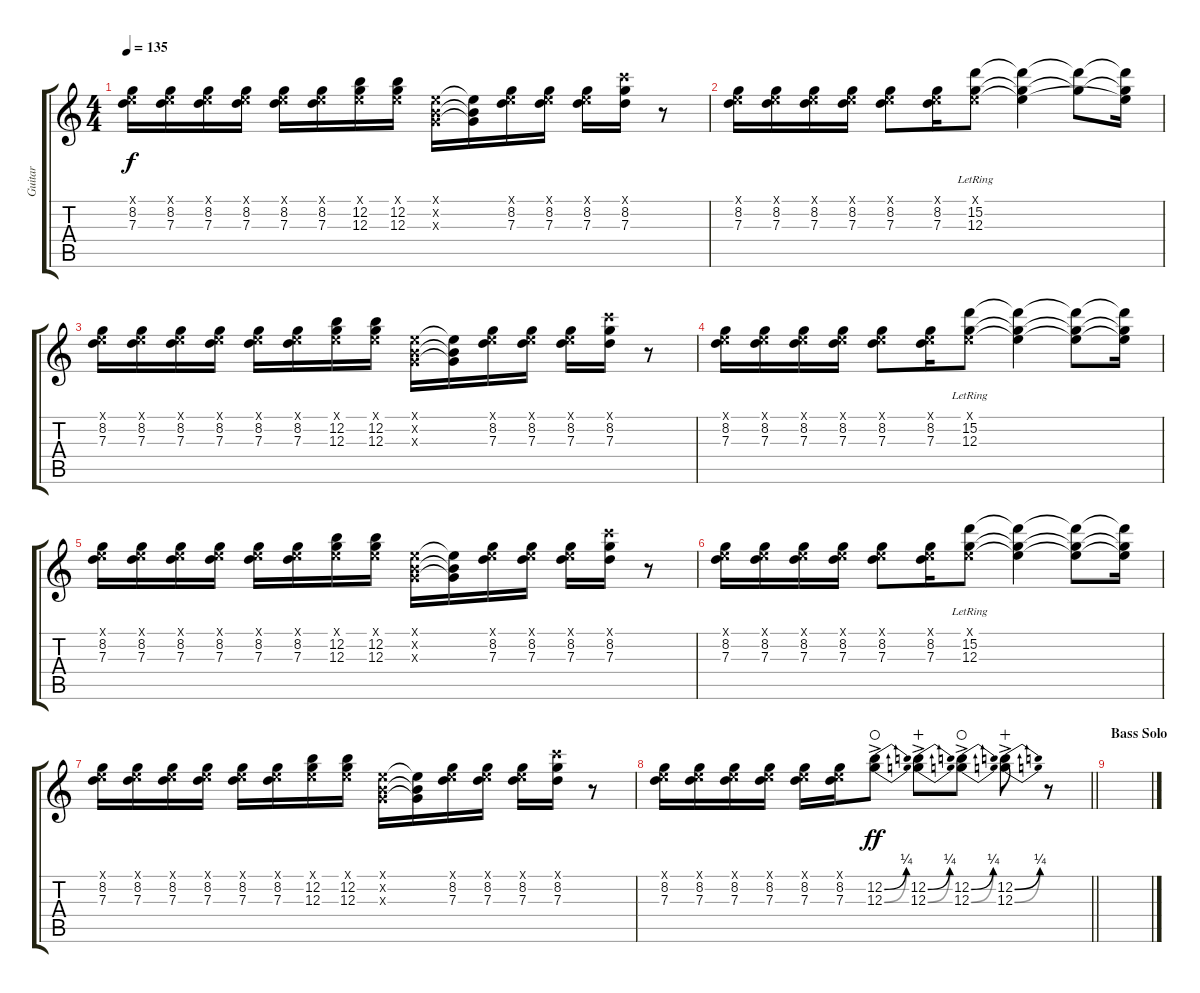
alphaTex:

\track ("Guitar" "Guitar") {instrument electricguitarclean}
\staff {score tabs}
\tuning (E4 B3 G3 D3 A2 E2) {hide}
\ts (4 4)
\tempo 135
\clef g2
\ks c
(0.1{x} 8.2 7.3).16{dy f} (0.1{x} 8.2 7.3).16 (0.1{x} 8.2 7.3).16 (0.1{x} 8.2 7.3).16 (0.1{x} 8.2 7.3).16 (0.1{x} 8.2 7.3).16 (0.1{x} 12.2 12.3).16 (0.1{x} 12.2 12.3).16 (0.1{x} 0.2{x} 0.3{x}).16 (0.1{t} 0.2{t} 0.3{t}).16 (0.1{x} 8.2 7.3).16 (0.1{x} 8.2 7.3).16 (0.1{x} 8.2 7.3).16 (8.1{x} 8.2 7.3).16 r.8 |
(0.1{x} 8.2 7.3).16 (0.1{x} 8.2 7.3).16 (0.1{x} 8.2 7.3).16 (0.1{x} 8.2 7.3).16 (0.1{x} 8.2 7.3).8 (0.1{x} 8.2 7.3).16 (0.1{x} 15.2{lr} 12.3{lr}).8 (0.1{t} 15.2{t} 12.3{t}).4 (15.2{t} 12.3{t}).8 (0.1{t} 15.2{t} 12.3{t}).16 |
(0.1{x} 8.2 7.3).16 (0.1{x} 8.2 7.3).16 (0.1{x} 8.2 7.3).16 (0.1{x} 8.2 7.3).16 (0.1{x} 8.2 7.3).16 (0.1{x} 8.2 7.3).16 (0.1{x} 12.2 12.3).16 (0.1{x} 12.2 12.3).16 (0.1{x} 0.2{x} 0.3{x}).16 (0.1{t} 0.2{t} 0.3{t}).16 (0.1{x} 8.2 7.3).16 (0.1{x} 8.2 7.3).16 (0.1{x} 8.2 7.3).16 (8.1{x} 8.2 7.3).16 r.8 |
(0.1{x} 8.2 7.3).16 (0.1{x} 8.2 7.3).16 (0.1{x} 8.2 7.3).16 (0.1{x} 8.2 7.3).16 (0.1{x} 8.2 7.3).8 (0.1{x} 8.2 7.3).16 (0.1{x} 15.2{lr} 12.3{lr}).8 (0.1{t} 15.2{t} 12.3{t}).4 (0.1{t} 15.2{t} 12.3{t}).8 (0.1{t} 15.2{t} 12.3{t}).16 |
(0.1{x} 8.2 7.3).16 (0.1{x} 8.2 7.3).16 (0.1{x} 8.2 7.3).16 (0.1{x} 8.2 7.3).16 (0.1{x} 8.2 7.3).16 (0.1{x} 8.2 7.3).16 (0.1{x} 12.2 12.3).16 (0.1{x} 12.2 12.3).16 (0.1{x} 0.2{x} 0.3{x}).16 (0.1{t} 0.2{t} 0.3{t}).16 (0.1{x} 8.2 7.3).16 (0.1{x} 8.2 7.3).16 (0.1{x} 8.2 7.3).16 (8.1{x} 8.2 7.3).16 r.8 |
(0.1{x} 8.2 7.3).16 (0.1{x} 8.2 7.3).16 (0.1{x} 8.2 7.3).16 (0.1{x} 8.2 7.3).16 (0.1{x} 8.2 7.3).8 (0.1{x} 8.2 7.3).16 (0.1{x} 15.2{lr} 12.3{lr}).8 (0.1{t} 15.2{t} 12.3{t}).4 (0.1{t} 15.2{t} 12.3{t}).8 (0.1{t} 15.2{t} 12.3{t}).16 |
(0.1{x} 8.2 7.3).16 (0.1{x} 8.2 7.3).16 (0.1{x} 8.2 7.3).16 (0.1{x} 8.2 7.3).16 (0.1{x} 8.2 7.3).16 (0.1{x} 8.2 7.3).16 (0.1{x} 12.2 12.3).16 (0.1{x} 12.2 12.3).16 (0.1{x} 0.2{x} 0.3{x}).16 (0.1{t} 0.2{t} 0.3{t}).16 (0.1{x} 8.2 7.3).16 (0.1{x} 8.2 7.3).16 (0.1{x} 8.2 7.3).16 (8.1{x} 8.2 7.3).16 r.8 |
\barLineRight lightlight
(0.1{x} 8.2 7.3).16 (0.1{x} 8.2 7.3).16 (0.1{x} 8.2 7.3).16 (0.1{x} 8.2 7.3).16 (0.1{x} 8.2 7.3).16 (0.1{x} 8.2 7.3).16 (12.2{be (bend 0 0 60 1) ac} 12.3{be (bend 0 0 60 1) ac}).8{dy ff waho} (12.2{be (bend 0 0 60 1) ac} 12.3{be (bend 0 0 60 1) ac}).8{wahc} (12.2{be (bend 0 0 60 1) ac} 12.3{be (bend 0 0 60 1) ac}).8{waho} (12.2{be (bend 0 0 60 1) ac} 12.3{be (bend 0 0 60 1) ac}).8{wahc} r.8 |
\section ("" "Bass Solo")
